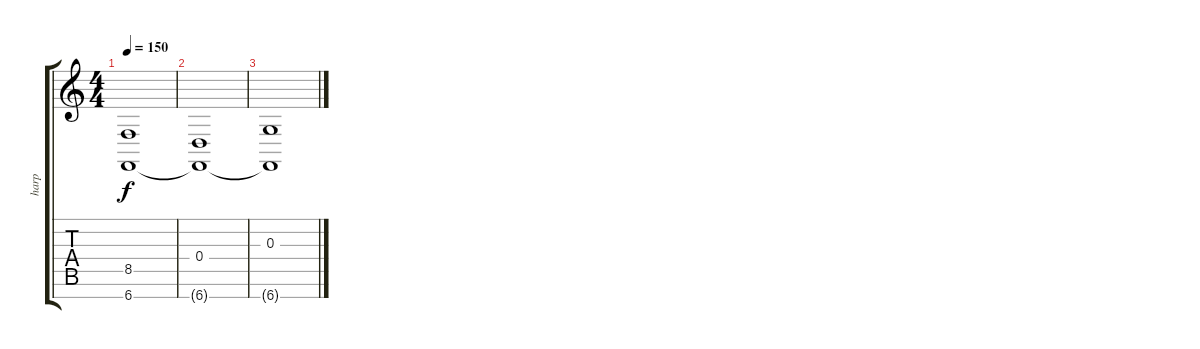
\track ("harp" "harp") {instrument orchestralharp}
\staff {score tabs}
\tuning (E4 B3 G3 D3 A2 E2 B1) {hide}
\ts (4 4)
\tempo 150
\clef g2
\ks c
(8.5{t} 6.7{t}).1{dy f} |
(0.4 6.7{t}).1 |
(0.3 6.7{t}).1
